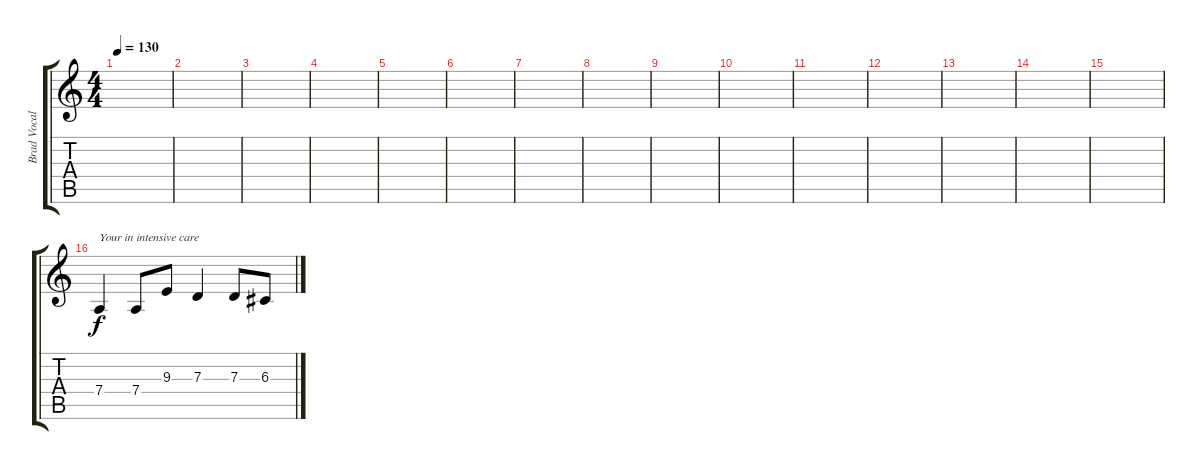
\track ("Brad Vocals" "Brad Vocal") {instrument altosax}
\staff {score tabs}
\tuning (E4 B3 G3 D3 A2 E2) {hide}
\ts (4 4)
\tempo 130
\clef g2
\ks c
|
|
|
|
|
|
|
|
|
|
|
|
|
|
|
7.4.4{txt "Your in intensive care"} 7.4.8 9.3.8 7.3.4 7.3.8 6.3.8
